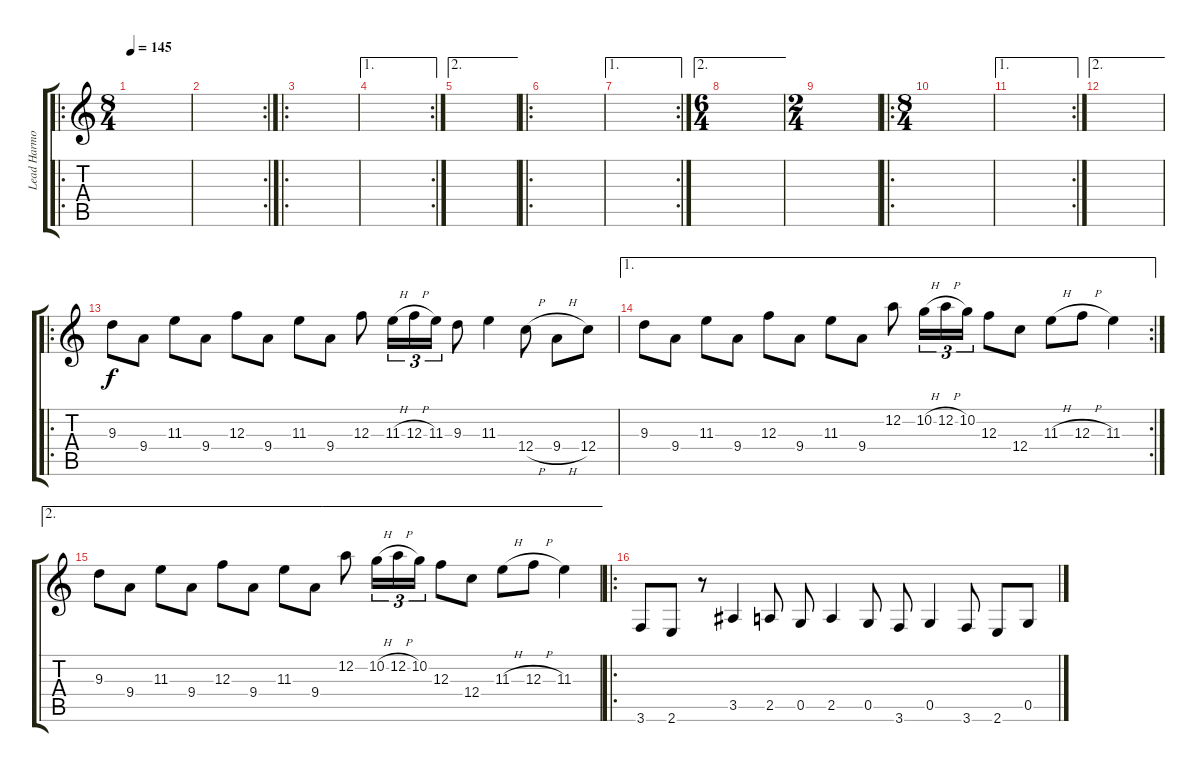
\track ("Lead Harmony" "Lead Harmo") {instrument distortionguitar}
\staff {score tabs}
\tuning (D4 A3 F3 C3 G2 D2) {hide}
\ro
\ts (8 4)
\tempo 145
\clef g2
\ks c
|
\rc 2
|
\ro
|
\ae 1
\rc 2
|
\ae 2
|
\ro
|
\ae 1
\rc 2
|
\ae 2
\ts (6 4)
|
\ts (2 4)
|
\ro
\ts (8 4)
|
\ae 1
\rc 2
|
\ae 2
|
\ro
9.3.8 9.4.8 11.3.8 9.4.8 12.3.8 9.4.8 11.3.8 9.4.8 12.3.8 11.3{h}.16{tu (3 2)} 12.3{h}.16{tu (3 2)} 11.3.16{tu (3 2)} 9.3.8 11.3.4 12.4{h}.8 9.4{h}.8 12.4.8 |
\ae 1
\rc 2
9.3.8 9.4.8 11.3.8 9.4.8 12.3.8 9.4.8 11.3.8 9.4.8 12.2.8 10.2{h}.16{tu (3 2)} 12.2{h}.16{tu (3 2)} 10.2.16{tu (3 2)} 12.3.8 12.4.8 11.3{h}.8 12.3{h}.8 11.3.4 |
\ae 2
9.3.8 9.4.8 11.3.8 9.4.8 12.3.8 9.4.8 11.3.8 9.4.8 12.2.8 10.2{h}.16{tu (3 2)} 12.2{h}.16{tu (3 2)} 10.2.16{tu (3 2)} 12.3.8 12.4.8 11.3{h}.8 12.3{h}.8 11.3.4 |
\ro
3.6.8 2.6.8 r.8 3.5.4 2.5.8 0.5.8 2.5.4 0.5.8 3.6.8 0.5.4 3.6.8 2.6.8 0.5.8
